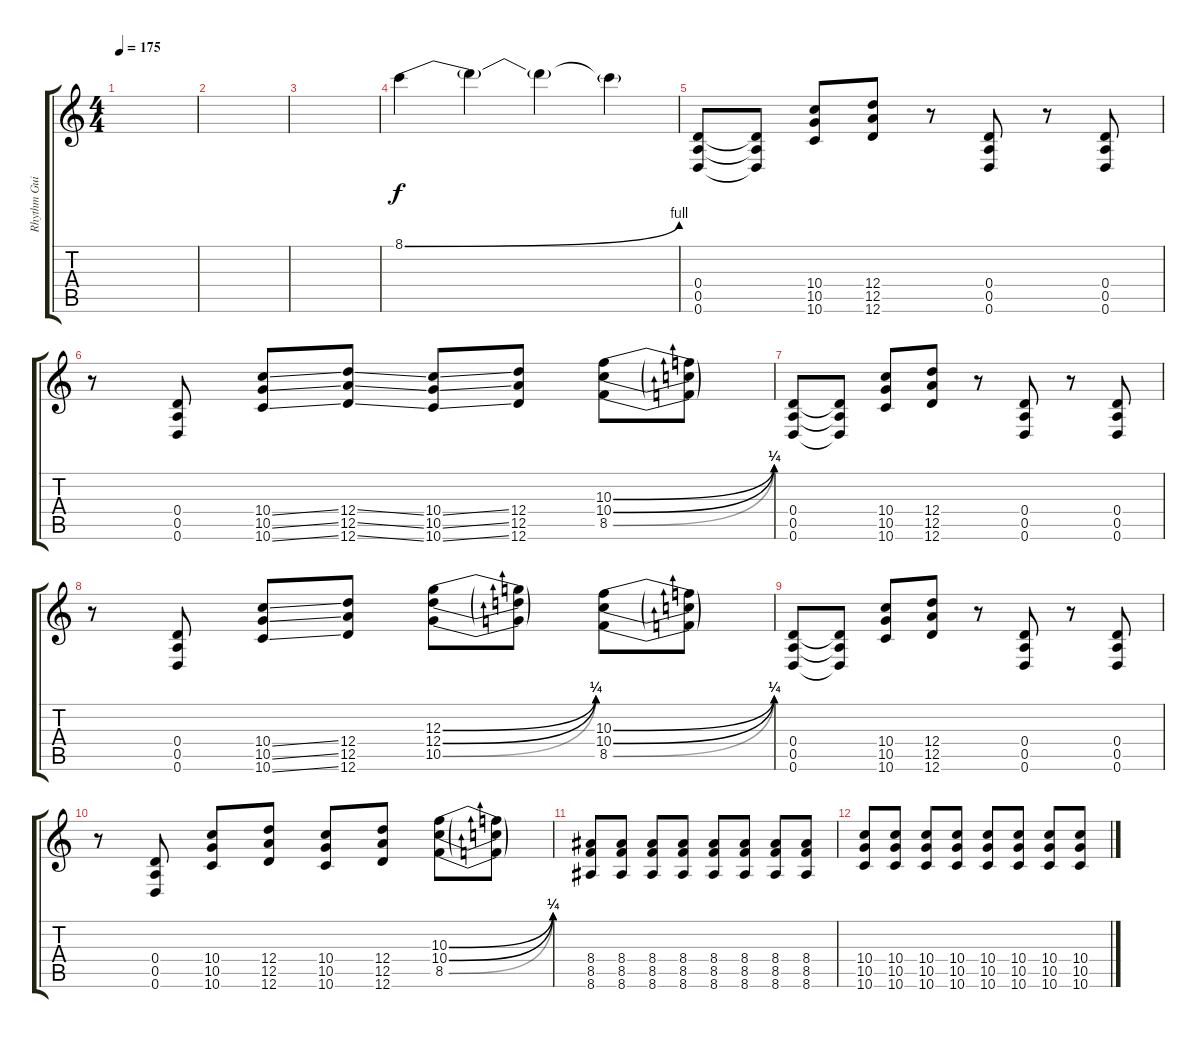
\track ("Rhythm Guitar [Dave McPherson]" "Rhythm Gui") {instrument distortionguitar}
\staff {score tabs}
\tuning (E4 B3 G3 D3 A2 D2) {hide}
\ts (4 4)
\tempo 175
\clef g2
\ks c
|
|
|
8.1{be (bend 0 0 60 4)}.4 8.1{t}.4 8.1{t}.4 8.1{t}.4 |
(0.4 0.5 0.6).8 (0.4{t} 0.5{t} 0.6{t}).8 (10.4 10.5 10.6).8 (12.4 12.5 12.6).8 r.8 (0.4 0.5 0.6).8 r.8 (0.4 0.5 0.6).8 |
r.8 (0.4 0.5 0.6).8 (10.4{ss} 10.5{ss} 10.6{ss}).8 (12.4{ss} 12.5{ss} 12.6{ss}).8 (10.4{ss} 10.5{ss} 10.6{ss}).8 (12.4 12.5 12.6).8 (10.3{be (bend 0 0 60 1)} 10.4{be (bend 0 0 60 1)} 8.5{be (bend 0 0 60 1)}).8 (10.3{t} 10.4{t} 8.5{t}).8 |
(0.4 0.5 0.6).8 (0.4{t} 0.5{t} 0.6{t}).8 (10.4 10.5 10.6).8 (12.4 12.5 12.6).8 r.8 (0.4 0.5 0.6).8 r.8 (0.4 0.5 0.6).8 |
r.8 (0.4 0.5 0.6).8 (10.4{ss} 10.5{ss} 10.6{ss}).8 (12.4 12.5 12.6).8 (12.3{be (bend 0 0 60 1)} 12.4{be (bend 0 0 60 1)} 10.5{be (bend 0 0 60 1)}).8 (12.3{t} 12.4{t} 10.5{t}).8 (10.3{be (bend 0 0 60 1)} 10.4{be (bend 0 0 60 1)} 8.5{be (bend 0 0 60 1)}).8 (10.3{t} 10.4{t} 8.5{t}).8 |
(0.4 0.5 0.6).8 (0.4{t} 0.5{t} 0.6{t}).8 (10.4 10.5 10.6).8 (12.4 12.5 12.6).8 r.8 (0.4 0.5 0.6).8 r.8 (0.4 0.5 0.6).8 |
r.8 (0.4 0.5 0.6).8 (10.4 10.5 10.6).8 (12.4 12.5 12.6).8 (10.4 10.5 10.6).8 (12.4 12.5 12.6).8 (10.3{be (bend 0 0 60 1)} 10.4{be (bend 0 0 60 1)} 8.5{be (bend 0 0 60 1)}).8 (10.3{t} 10.4{t} 8.5{t}).8 |
(8.4 8.5 8.6).8 (8.4 8.5 8.6).8 (8.4 8.5 8.6).8 (8.4 8.5 8.6).8 (8.4 8.5 8.6).8 (8.4 8.5 8.6).8 (8.4 8.5 8.6).8 (8.4 8.5 8.6).8 |
(10.4 10.5 10.6).8 (10.4 10.5 10.6).8 (10.4 10.5 10.6).8 (10.4 10.5 10.6).8 (10.4 10.5 10.6).8 (10.4 10.5 10.6).8 (10.4 10.5 10.6).8 (10.4 10.5 10.6).8
